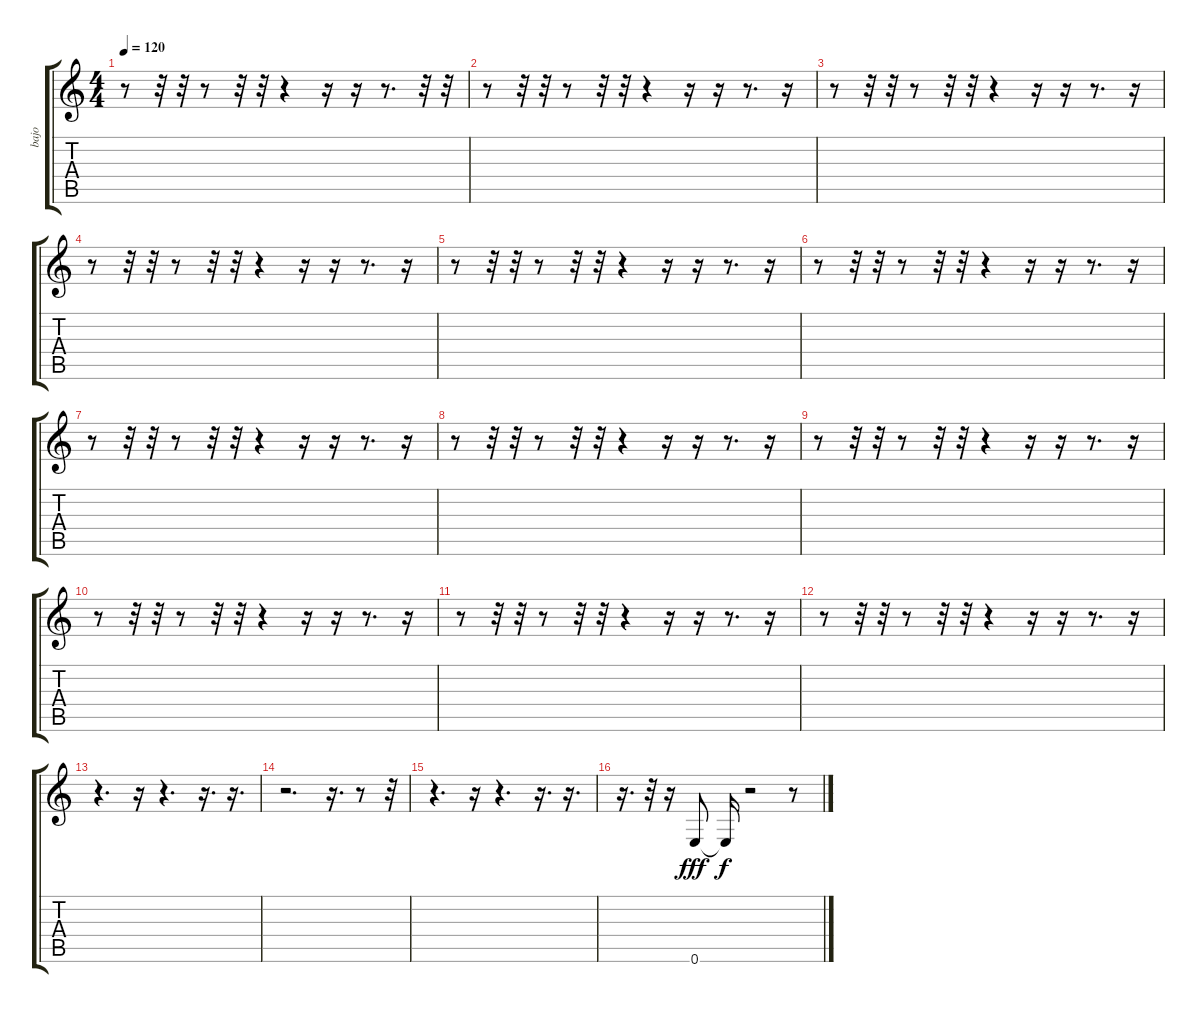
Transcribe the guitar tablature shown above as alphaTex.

\track ("bajo" "bajo") {instrument electricbassfinger}
\staff {score tabs}
\tuning (E4 B3 G3 D3 A2 E2) {hide}
\ts (4 4)
\tempo 120
\clef g2
\ks c
r.8{dy f} r.32 r.32 r.8 r.32 r.32 r.4 r.16 r.16 r.8{d} r.32 r.32 |
r.8 r.32 r.32 r.8 r.32 r.32 r.4 r.16 r.16 r.8{d} r.16 |
r.8 r.32 r.32 r.8 r.32 r.32 r.4 r.16 r.16 r.8{d} r.16 |
r.8 r.32 r.32 r.8 r.32 r.32 r.4 r.16 r.16 r.8{d} r.16 |
r.8 r.32 r.32 r.8 r.32 r.32 r.4 r.16 r.16 r.8{d} r.16 |
r.8 r.32 r.32 r.8 r.32 r.32 r.4 r.16 r.16 r.8{d} r.16 |
r.8 r.32 r.32 r.8 r.32 r.32 r.4 r.16 r.16 r.8{d} r.16 |
r.8 r.32 r.32 r.8 r.32 r.32 r.4 r.16 r.16 r.8{d} r.16 |
r.8 r.32 r.32 r.8 r.32 r.32 r.4 r.16 r.16 r.8{d} r.16 |
r.8 r.32 r.32 r.8 r.32 r.32 r.4 r.16 r.16 r.8{d} r.16 |
r.8 r.32 r.32 r.8 r.32 r.32 r.4 r.16 r.16 r.8{d} r.16 |
r.8 r.32 r.32 r.8 r.32 r.32 r.4 r.16 r.16 r.8{d} r.16 |
r.4{d} r.16 r.4{d} r.16{d} r.16{d} |
r.2{d} r.16{d} r.8 r.32 |
r.4{d} r.16 r.4{d} r.16{d} r.16{d} |
r.16{d} r.32 r.16 0.6.8{dy fff} 0.6{t}.16{dy f} r.2 r.8
